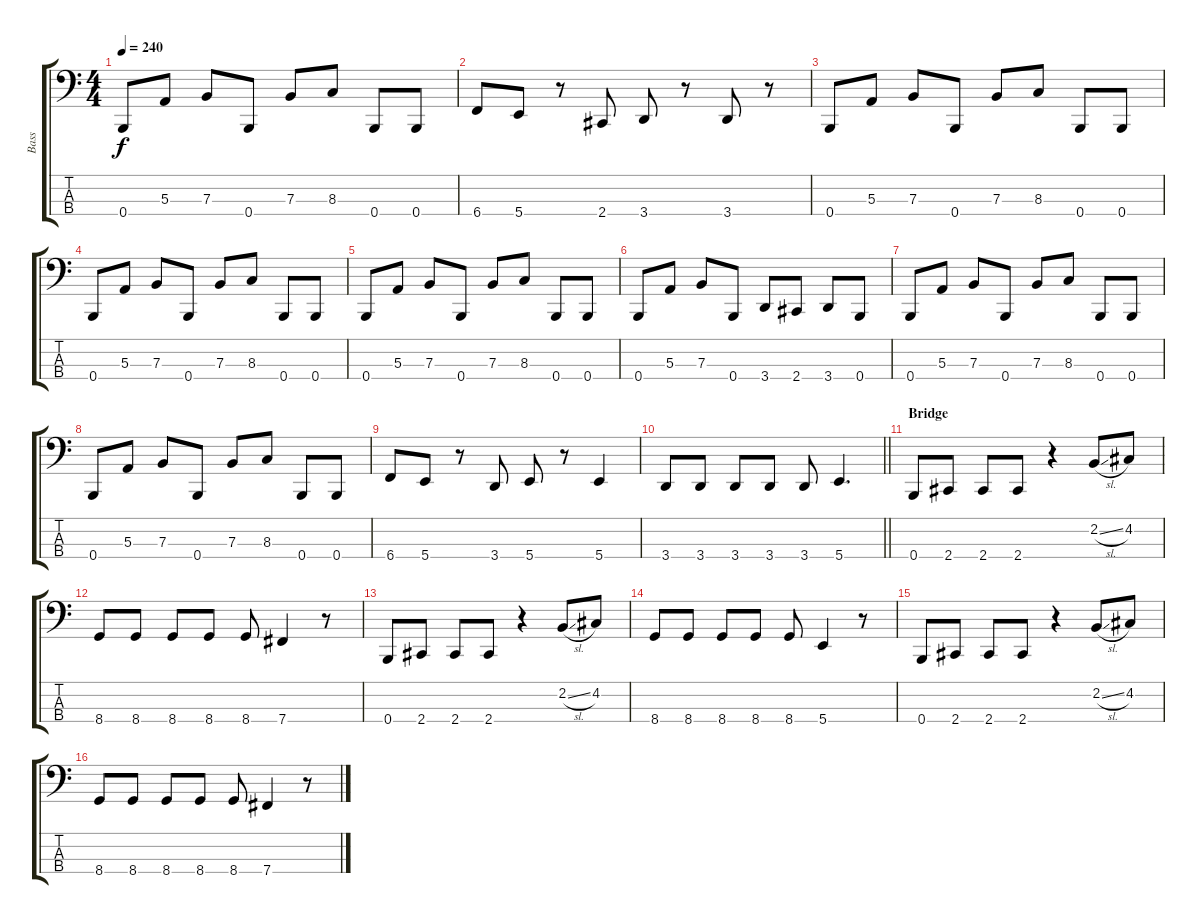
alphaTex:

\track ("Bass" "Bass") {instrument electricbassfinger}
\staff {score tabs}
\tuning (D2 A1 E1 B0) {hide}
\ts (4 4)
\tempo 240
\clef f4
\ks c
0.4.8{dy f} 5.3.8 7.3.8 0.4.8 7.3.8 8.3.8 0.4.8 0.4.8 |
6.4.8 5.4.8 r.8 2.4.8 3.4.8 r.8 3.4.8 r.8 |
0.4.8 5.3.8 7.3.8 0.4.8 7.3.8 8.3.8 0.4.8 0.4.8 |
0.4.8 5.3.8 7.3.8 0.4.8 7.3.8 8.3.8 0.4.8 0.4.8 |
0.4.8 5.3.8 7.3.8 0.4.8 7.3.8 8.3.8 0.4.8 0.4.8 |
0.4.8 5.3.8 7.3.8 0.4.8 3.4.8 2.4.8 3.4.8 0.4.8 |
0.4.8 5.3.8 7.3.8 0.4.8 7.3.8 8.3.8 0.4.8 0.4.8 |
0.4.8 5.3.8 7.3.8 0.4.8 7.3.8 8.3.8 0.4.8 0.4.8 |
6.4.8 5.4.8 r.8 3.4.8 5.4.8 r.8 5.4.4 |
\barLineRight lightlight
3.4.8 3.4.8 3.4.8 3.4.8 3.4.8 5.4.4{d} |
\section ("" "Bridge")
0.4.8 2.4.8 2.4.8 2.4.8 r.4 2.2{sl}.8 4.2.8 |
8.4.8 8.4.8 8.4.8 8.4.8 8.4.8 7.4.4 r.8 |
0.4.8 2.4.8 2.4.8 2.4.8 r.4 2.2{sl}.8 4.2.8 |
8.4.8 8.4.8 8.4.8 8.4.8 8.4.8 5.4.4 r.8 |
0.4.8 2.4.8 2.4.8 2.4.8 r.4 2.2{sl}.8 4.2.8 |
8.4.8 8.4.8 8.4.8 8.4.8 8.4.8 7.4.4 r.8
